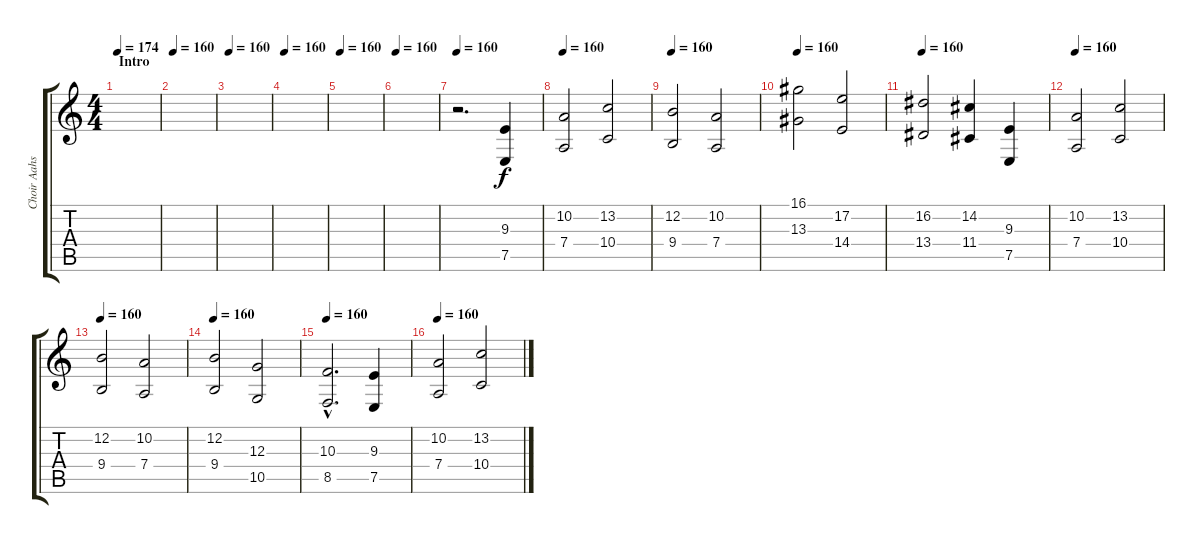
\track ("Choir Aahs" "Choir Aahs") {instrument choiraahs}
\staff {score tabs}
\tuning (E4 B3 G3 D3 A2 E2) {hide}
\ts (4 4)
\section ("" "Intro")
\tempo 174
\tempo 160
\tempo 174
\clef g2
\ks c
|
\tempo 160
|
\tempo 160
|
\tempo 160
|
\tempo 160
|
\tempo 160
|
\tempo 160
r.2{d} (9.3 7.5).4 |
\tempo 160
(10.2 7.4).2 (13.2 10.4).2 |
\tempo 160
(12.2 9.4).2 (10.2 7.4).2 |
\tempo 160
(16.1 13.3).2 (17.2 14.4).2 |
\tempo 160
(16.2 13.4).2 (14.2 11.4).4 (9.3 7.5).4 |
\tempo 160
(10.2 7.4).2 (13.2 10.4).2 |
\tempo 160
(12.2 9.4).2 (10.2 7.4).2 |
\tempo 160
(12.2 9.4).2 (12.3 10.5).2 |
\tempo 160
(10.3{hac} 8.5{hac}).2{d} (9.3 7.5).4 |
\tempo 160
(10.2 7.4).2 (13.2 10.4).2
